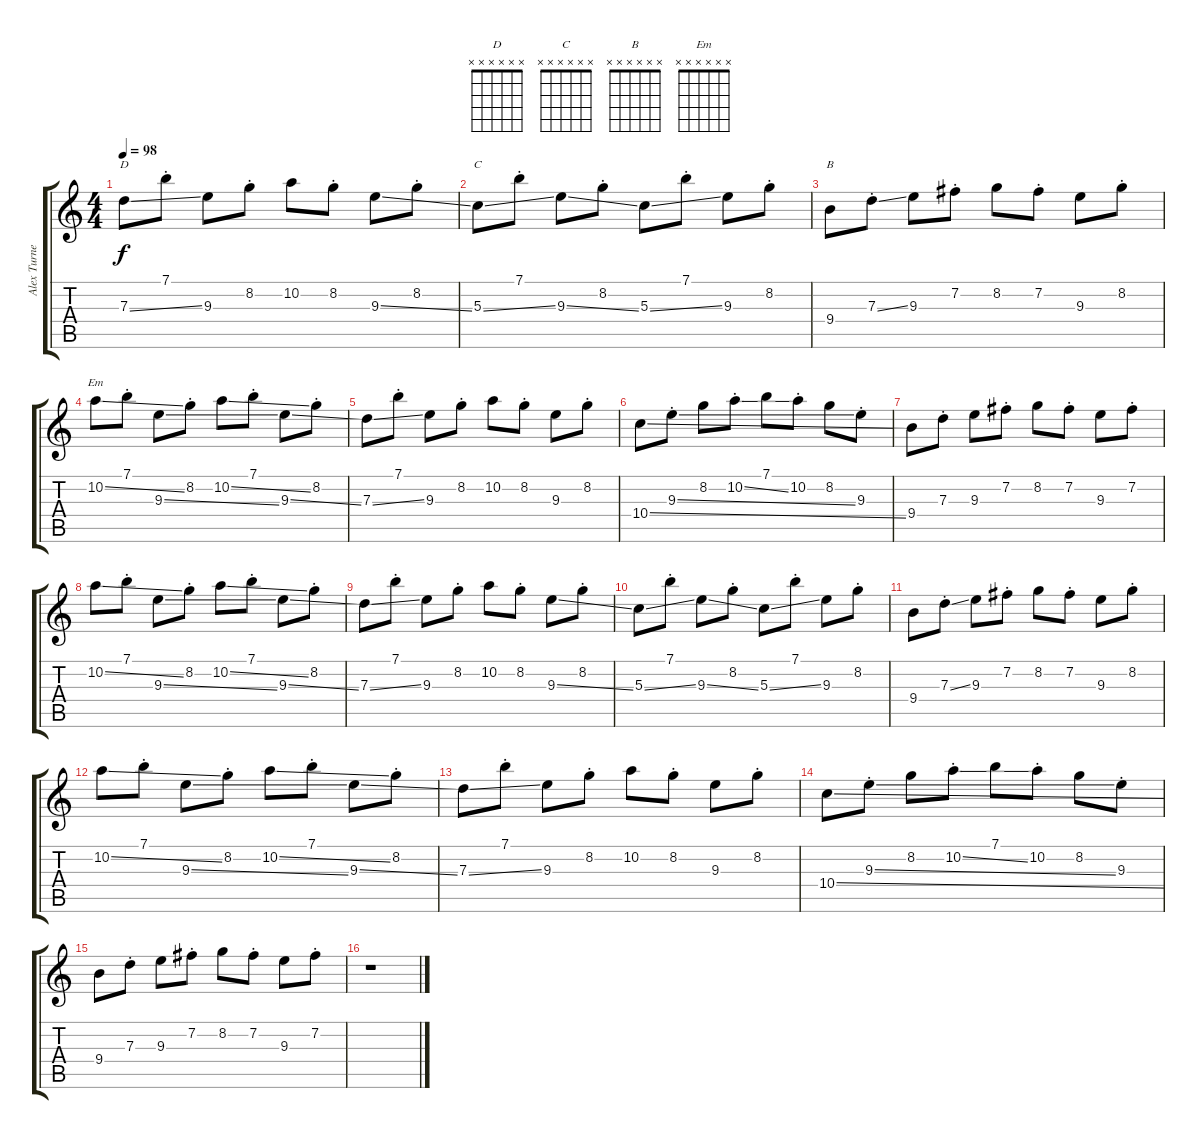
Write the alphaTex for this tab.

\track ("Alex Turner" "Alex Turne") {instrument distortionguitar}
\staff {score tabs}
\tuning (E4 B3 G3 D3 A2 E2) {hide}
\chord ("D" x x x x x x) {firstfret 0}
\chord ("C" x x x x x x) {firstfret 0}
\chord ("B" x x x x x x) {firstfret 0}
\chord ("Em" x x x x x x) {firstfret 0}
\ts (4 4)
\tempo 98
\clef g2
\ks c
7.3{ss}.8{ch "D" dy f} 7.1{st}.8 9.3.8 8.2{st}.8 10.2.8 8.2{st}.8 9.3{ss}.8 8.2{st}.8 |
5.3{ss}.8{ch "C"} 7.1{st}.8 9.3{ss}.8 8.2{st}.8 5.3{ss}.8 7.1{st}.8 9.3.8 8.2{st}.8 |
9.4.8{ch "B"} 7.3{ss st}.8 9.3.8 7.2{st}.8 8.2.8 7.2{st}.8 9.3.8 8.2{st}.8 |
10.2{ss}.8{ch "Em"} 7.1{st}.8 9.3{ss}.8 8.2{st}.8 10.2{ss}.8 7.1{st}.8 9.3{ss}.8 8.2{st}.8 |
7.3{ss}.8 7.1{st}.8 9.3.8 8.2{st}.8 10.2.8 8.2{st}.8 9.3.8 8.2{st}.8 |
10.4{ss}.8 9.3{ss st}.8 8.2.8 10.2{ss st}.8 7.1.8 10.2{st}.8 8.2.8 9.3{st}.8 |
9.4.8 7.3{st}.8 9.3.8 7.2{st}.8 8.2.8 7.2{st}.8 9.3.8 7.2{st}.8 |
10.2{ss}.8 7.1{st}.8 9.3{ss}.8 8.2{st}.8 10.2{ss}.8 7.1{st}.8 9.3{ss}.8 8.2{st}.8 |
7.3{ss}.8 7.1{st}.8 9.3.8 8.2{st}.8 10.2.8 8.2{st}.8 9.3{ss}.8 8.2{st}.8 |
5.3{ss}.8 7.1{st}.8 9.3{ss}.8 8.2{st}.8 5.3{ss}.8 7.1{st}.8 9.3.8 8.2{st}.8 |
9.4.8 7.3{ss st}.8 9.3.8 7.2{st}.8 8.2.8 7.2{st}.8 9.3.8 8.2{st}.8 |
10.2{ss}.8 7.1{st}.8 9.3{ss}.8 8.2{st}.8 10.2{ss}.8 7.1{st}.8 9.3{ss}.8 8.2{st}.8 |
7.3{ss}.8 7.1{st}.8 9.3.8 8.2{st}.8 10.2.8 8.2{st}.8 9.3.8 8.2{st}.8 |
10.4{ss}.8 9.3{ss st}.8 8.2.8 10.2{ss st}.8 7.1.8 10.2{st}.8 8.2.8 9.3{st}.8 |
9.4.8 7.3{st}.8 9.3.8 7.2{st}.8 8.2.8 7.2{st}.8 9.3.8 7.2{st}.8 |
r.1
